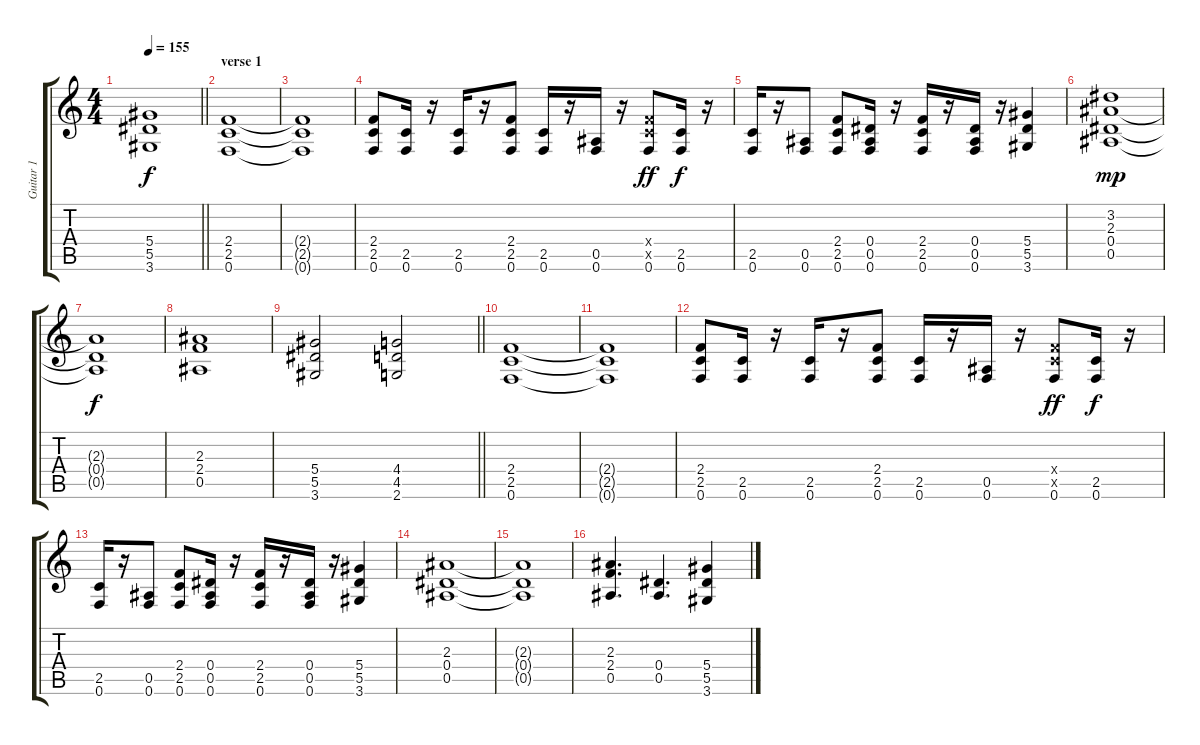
\track ("Guitar 1" "Guitar 1") {instrument overdrivenguitar}
\staff {score tabs}
\tuning (F4 C4 Ab3 Eb3 Bb2 F2) {hide}
\ts (4 4)
\tempo 155
\clef g2
\barLineRight lightlight
\ks c
(5.4 5.5 3.6).1{dy f} |
\section ("" "verse 1")
(2.4 2.5 0.6).1 |
(2.4{t} 2.5{t} 0.6{t}).1 |
(2.4 2.5 0.6).8 (2.5 0.6).16 r.16 (2.5 0.6).16 r.16 (2.4 2.5 0.6).8 (2.5 0.6).16 r.16 (0.5 0.6).16 r.16 (2.4{x} 2.5{x} 0.6).8{dy ff} (2.5 0.6).16{dy f} r.16 |
(2.5 0.6).16 r.16 (0.5 0.6).8 (2.4 2.5 0.6).8 (0.4 0.5 0.6).16 r.16 (2.4 2.5 0.6).16 r.16 (0.4 0.5 0.6).16 r.16 (5.4 5.5 3.6).4 |
(3.2 2.3 0.4 0.5).1{dy mp} |
(2.3{t} 0.4{t} 0.5{t}).1{dy f} |
(2.3 2.4 0.5).1 |
\barLineRight lightlight
(5.4 5.5 3.6).2 (4.4 4.5 2.6).2 |
\section ("" "")
(2.4 2.5 0.6).1 |
(2.4{t} 2.5{t} 0.6{t}).1 |
(2.4 2.5 0.6).8 (2.5 0.6).16 r.16 (2.5 0.6).16 r.16 (2.4 2.5 0.6).8 (2.5 0.6).16 r.16 (0.5 0.6).16 r.16 (2.4{x} 2.5{x} 0.6).8{dy ff} (2.5 0.6).16{dy f} r.16 |
(2.5 0.6).16 r.16 (0.5 0.6).8 (2.4 2.5 0.6).8 (0.4 0.5 0.6).16 r.16 (2.4 2.5 0.6).16 r.16 (0.4 0.5 0.6).16 r.16 (5.4 5.5 3.6).4 |
(2.3 0.4 0.5).1 |
(2.3{t} 0.4{t} 0.5{t}).1 |
(2.3 2.4 0.5).4{d} (0.4 0.5).4{d} (5.4 5.5 3.6).4
